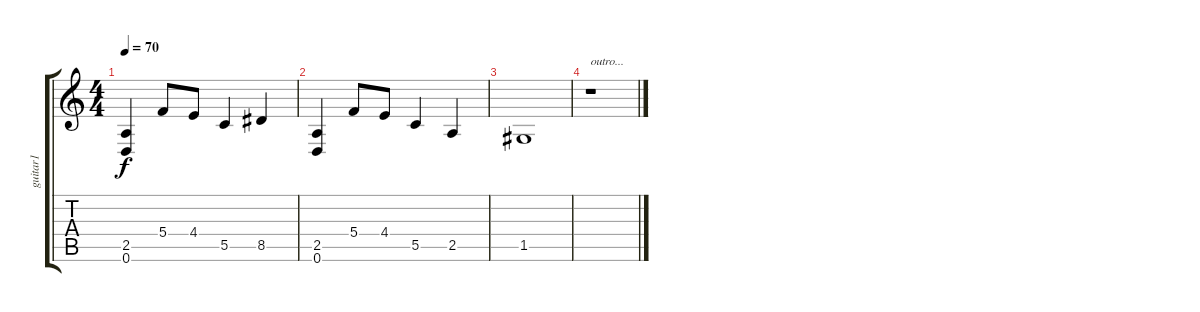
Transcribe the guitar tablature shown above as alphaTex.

\track ("guitar1" "guitar1") {instrument distortionguitar}
\staff {score tabs}
\tuning (D4 A3 F3 C3 G2 D2) {hide}
\ts (4 4)
\tempo 70
\clef g2
\ks c
(2.5 0.6).4{dy f} 5.4.8 4.4.8 5.5.4 8.5.4 |
(2.5 0.6).4 5.4.8 4.4.8 5.5.4 2.5.4 |
1.5.1 |
r.1{txt "outro..."}
